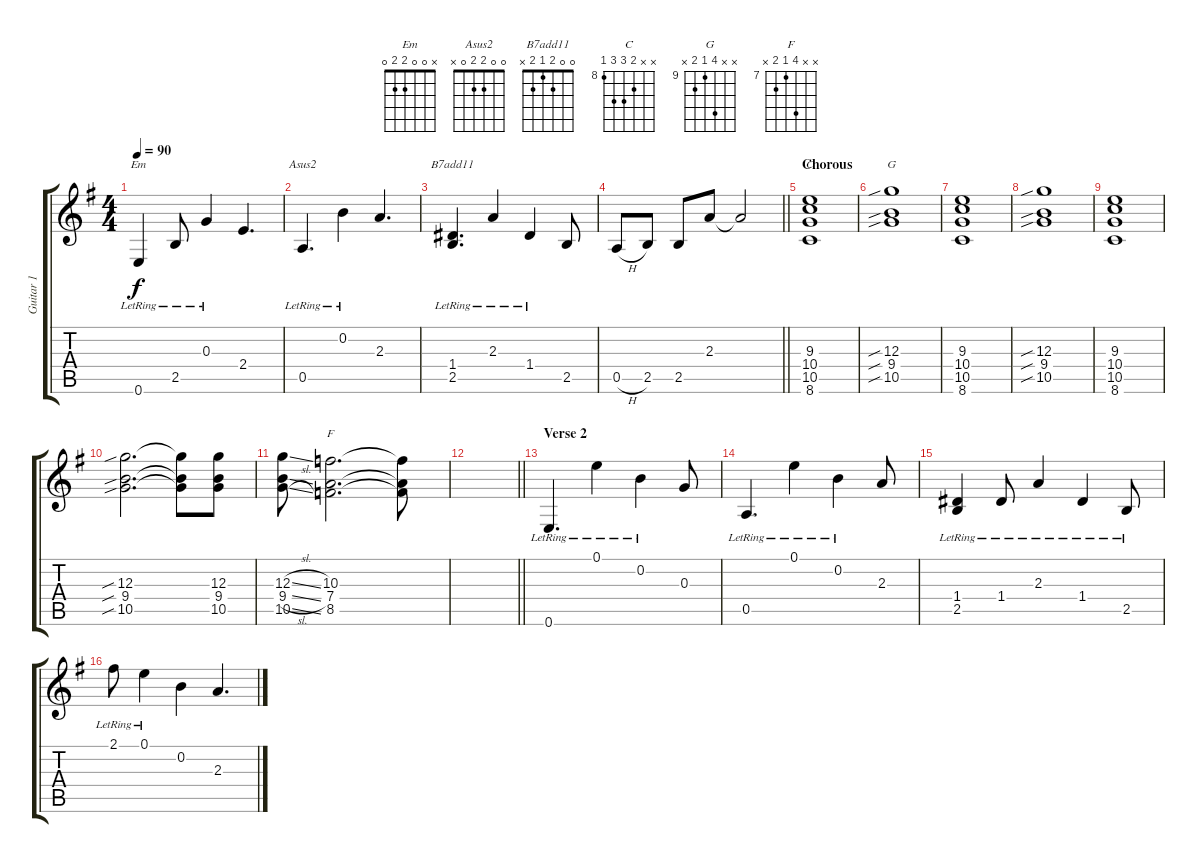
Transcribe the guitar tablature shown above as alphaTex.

\track ("Guitar 1" "Guitar 1") {instrument electricguitarjazz}
\staff {score tabs}
\tuning (E4 B3 G3 D3 A2 E2) {hide}
\chord ("Em" x 0 0 2 2 0)
\chord ("Asus2" 0 0 2 2 0 x)
\chord ("B7add11" 0 0 2 1 2 x)
\chord ("C" x x 9 10 10 8) {firstfret 8}
\chord ("G" x x 12 9 10 x) {firstfret 9}
\chord ("F" x x 10 7 8 x) {firstfret 7}
\ts (4 4)
\tempo 90
\clef g2
\ks eminor
0.6{lr}.4{ch "Em" dy f} 2.5{lr}.8 0.3{lr}.4 2.4.4{d} |
0.5{lr}.4{d ch "Asus2"} 0.2{lr}.4 2.3.4{d} |
(1.4{lr} 2.5{lr}).4{d ch "B7add11"} 2.3{lr}.4 1.4{lr}.4 2.5.8 |
\barLineRight lightlight
0.5{h}.8 2.5.8 2.5.8 2.3.8 2.3{t}.2 |
\section ("" "Chorous")
(9.3 10.4 10.5 8.6).1{ch "C"} |
(12.3{sib} 9.4{sib} 10.5{sib}).1{ch "G"} |
(9.3 10.4 10.5 8.6).1 |
(12.3{sib} 9.4{sib} 10.5{sib}).1 |
(9.3 10.4 10.5 8.6).1 |
(12.3{sib} 9.4{sib} 10.5{sib}).2{d} (12.3{t} 9.4{t} 10.5{t}).8 (12.3 9.4 10.5).8 |
(12.3{sl} 9.4{sl} 10.5{sl}).8 (10.3 7.4 8.5).2{d ch "F"} (10.3{t} 7.4{t} 8.5{t}).8 |
\barLineRight lightlight
|
\section ("" "Verse 2")
0.6{lr}.4{d} 0.1{lr}.4 0.2{lr}.4 0.3.8 |
0.5{lr}.4{d} 0.1{lr}.4 0.2{lr}.4 2.3.8 |
(1.4{lr} 2.5{lr}).4 1.4{lr}.8 2.3{lr}.4 1.4{lr}.4 2.5{lr}.8 |
2.1{lr}.8 0.1{lr}.4 0.2.4 2.3.4{d}
